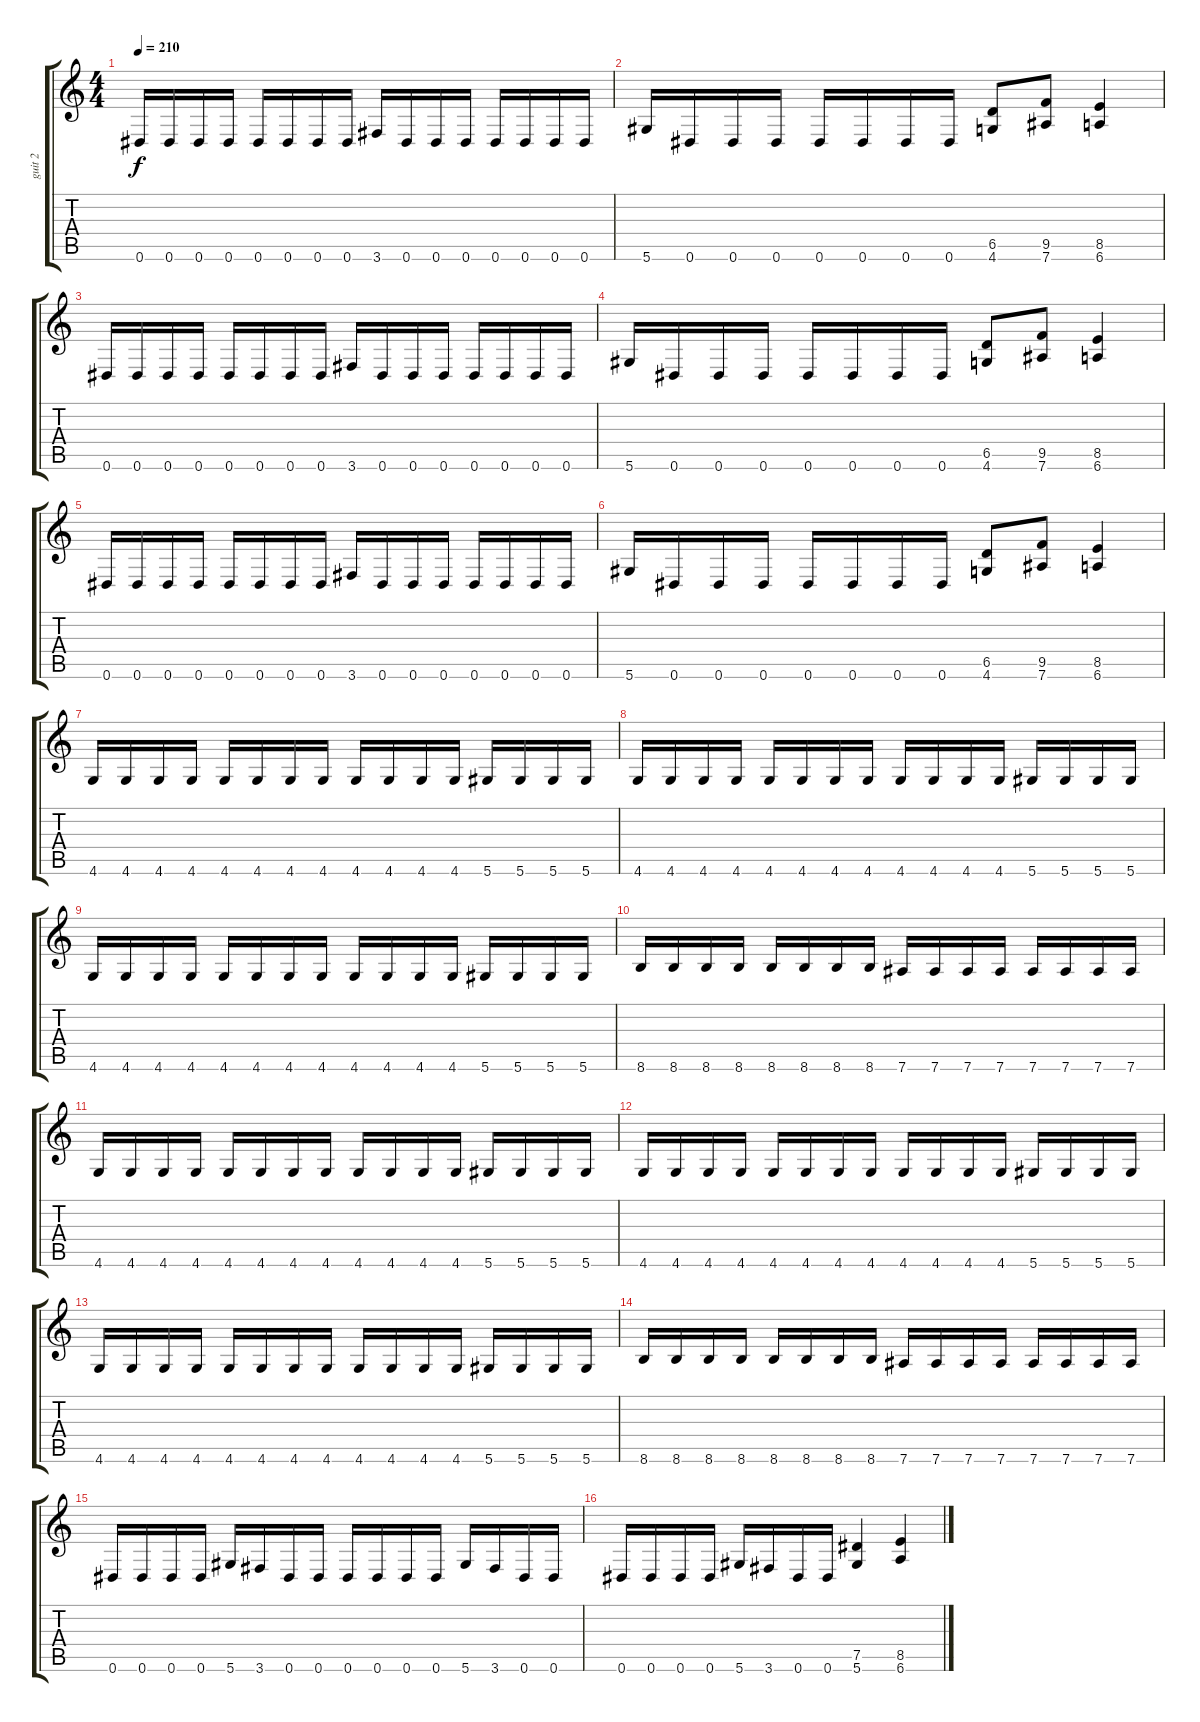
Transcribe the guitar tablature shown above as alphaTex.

\track ("guit 2" "guit 2") {instrument distortionguitar}
\staff {score tabs}
\tuning (Eb4 Bb3 Gb3 Db3 Ab2 Eb2) {hide}
\ts (4 4)
\tempo 210
\clef g2
\ks c
0.6.16{dy f} 0.6.16 0.6.16 0.6.16 0.6.16 0.6.16 0.6.16 0.6.16 3.6.16 0.6.16 0.6.16 0.6.16 0.6.16 0.6.16 0.6.16 0.6.16 |
5.6.16 0.6.16 0.6.16 0.6.16 0.6.16 0.6.16 0.6.16 0.6.16 (6.5 4.6).8 (9.5 7.6).8 (8.5 6.6).4 |
0.6.16 0.6.16 0.6.16 0.6.16 0.6.16 0.6.16 0.6.16 0.6.16 3.6.16 0.6.16 0.6.16 0.6.16 0.6.16 0.6.16 0.6.16 0.6.16 |
5.6.16 0.6.16 0.6.16 0.6.16 0.6.16 0.6.16 0.6.16 0.6.16 (6.5 4.6).8 (9.5 7.6).8 (8.5 6.6).4 |
0.6.16 0.6.16 0.6.16 0.6.16 0.6.16 0.6.16 0.6.16 0.6.16 3.6.16 0.6.16 0.6.16 0.6.16 0.6.16 0.6.16 0.6.16 0.6.16 |
5.6.16 0.6.16 0.6.16 0.6.16 0.6.16 0.6.16 0.6.16 0.6.16 (6.5 4.6).8 (9.5 7.6).8 (8.5 6.6).4 |
4.6.16 4.6.16 4.6.16 4.6.16 4.6.16 4.6.16 4.6.16 4.6.16 4.6.16 4.6.16 4.6.16 4.6.16 5.6.16 5.6.16 5.6.16 5.6.16 |
4.6.16 4.6.16 4.6.16 4.6.16 4.6.16 4.6.16 4.6.16 4.6.16 4.6.16 4.6.16 4.6.16 4.6.16 5.6.16 5.6.16 5.6.16 5.6.16 |
4.6.16 4.6.16 4.6.16 4.6.16 4.6.16 4.6.16 4.6.16 4.6.16 4.6.16 4.6.16 4.6.16 4.6.16 5.6.16 5.6.16 5.6.16 5.6.16 |
8.6.16 8.6.16 8.6.16 8.6.16 8.6.16 8.6.16 8.6.16 8.6.16 7.6.16 7.6.16 7.6.16 7.6.16 7.6.16 7.6.16 7.6.16 7.6.16 |
4.6.16 4.6.16 4.6.16 4.6.16 4.6.16 4.6.16 4.6.16 4.6.16 4.6.16 4.6.16 4.6.16 4.6.16 5.6.16 5.6.16 5.6.16 5.6.16 |
4.6.16 4.6.16 4.6.16 4.6.16 4.6.16 4.6.16 4.6.16 4.6.16 4.6.16 4.6.16 4.6.16 4.6.16 5.6.16 5.6.16 5.6.16 5.6.16 |
4.6.16 4.6.16 4.6.16 4.6.16 4.6.16 4.6.16 4.6.16 4.6.16 4.6.16 4.6.16 4.6.16 4.6.16 5.6.16 5.6.16 5.6.16 5.6.16 |
8.6.16 8.6.16 8.6.16 8.6.16 8.6.16 8.6.16 8.6.16 8.6.16 7.6.16 7.6.16 7.6.16 7.6.16 7.6.16 7.6.16 7.6.16 7.6.16 |
0.6.16 0.6.16 0.6.16 0.6.16 5.6.16 3.6.16 0.6.16 0.6.16 0.6.16 0.6.16 0.6.16 0.6.16 5.6.16 3.6.16 0.6.16 0.6.16 |
0.6.16 0.6.16 0.6.16 0.6.16 5.6.16 3.6.16 0.6.16 0.6.16 (7.5 5.6).4 (8.5 6.6).4
